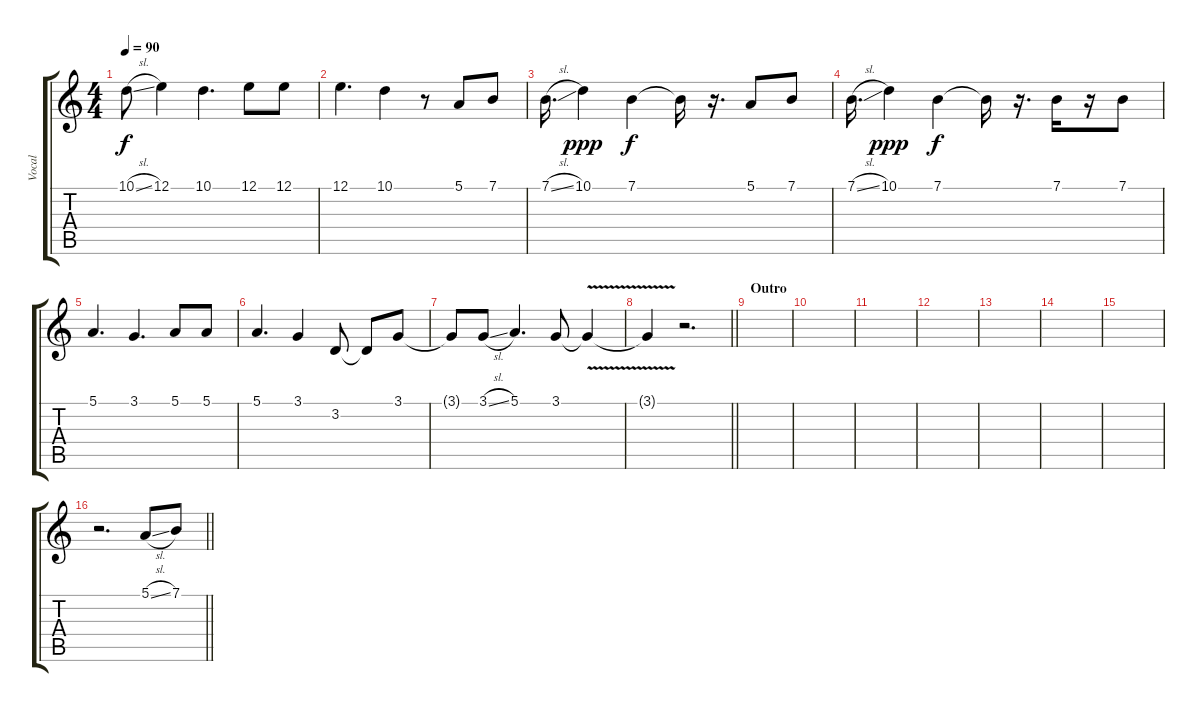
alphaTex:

\track ("Vocal" "Vocal") {instrument piccolo}
\staff {score tabs}
\tuning (E4 B3 G3 D3 A2 E2) {hide}
\ts (4 4)
\tempo 90
\clef g2
\ks c
10.1{sl}.8{dy f} 12.1.4 10.1.4{d} 12.1.8 12.1.8 |
12.1.4{d} 10.1.4 r.8 5.1.8 7.1.8 |
7.1{sl}.16{d} 10.1.4{dy ppp} 7.1.4{dy f} 7.1{t}.16 r.16{d} 5.1.8 7.1.8 |
7.1{sl}.16{d} 10.1.4{dy ppp} 7.1.4{dy f} 7.1{t}.16 r.16{d} 7.1.16 r.16 7.1.8 |
5.1.4{d} 3.1.4{d} 5.1.8 5.1.8 |
5.1.4{d} 3.1.4 3.2.8 3.2{t}.8 3.1.8 |
3.1{t}.8 3.1{sl}.8 5.1.4{d} 3.1.8 3.1{v t}.4 |
\barLineRight lightlight
3.1{t}.4 r.2{d} |
\section ("" "Outro")
|
|
|
|
|
|
|
\barLineRight lightlight
r.2{d} 5.1{sl}.8 7.1.8
